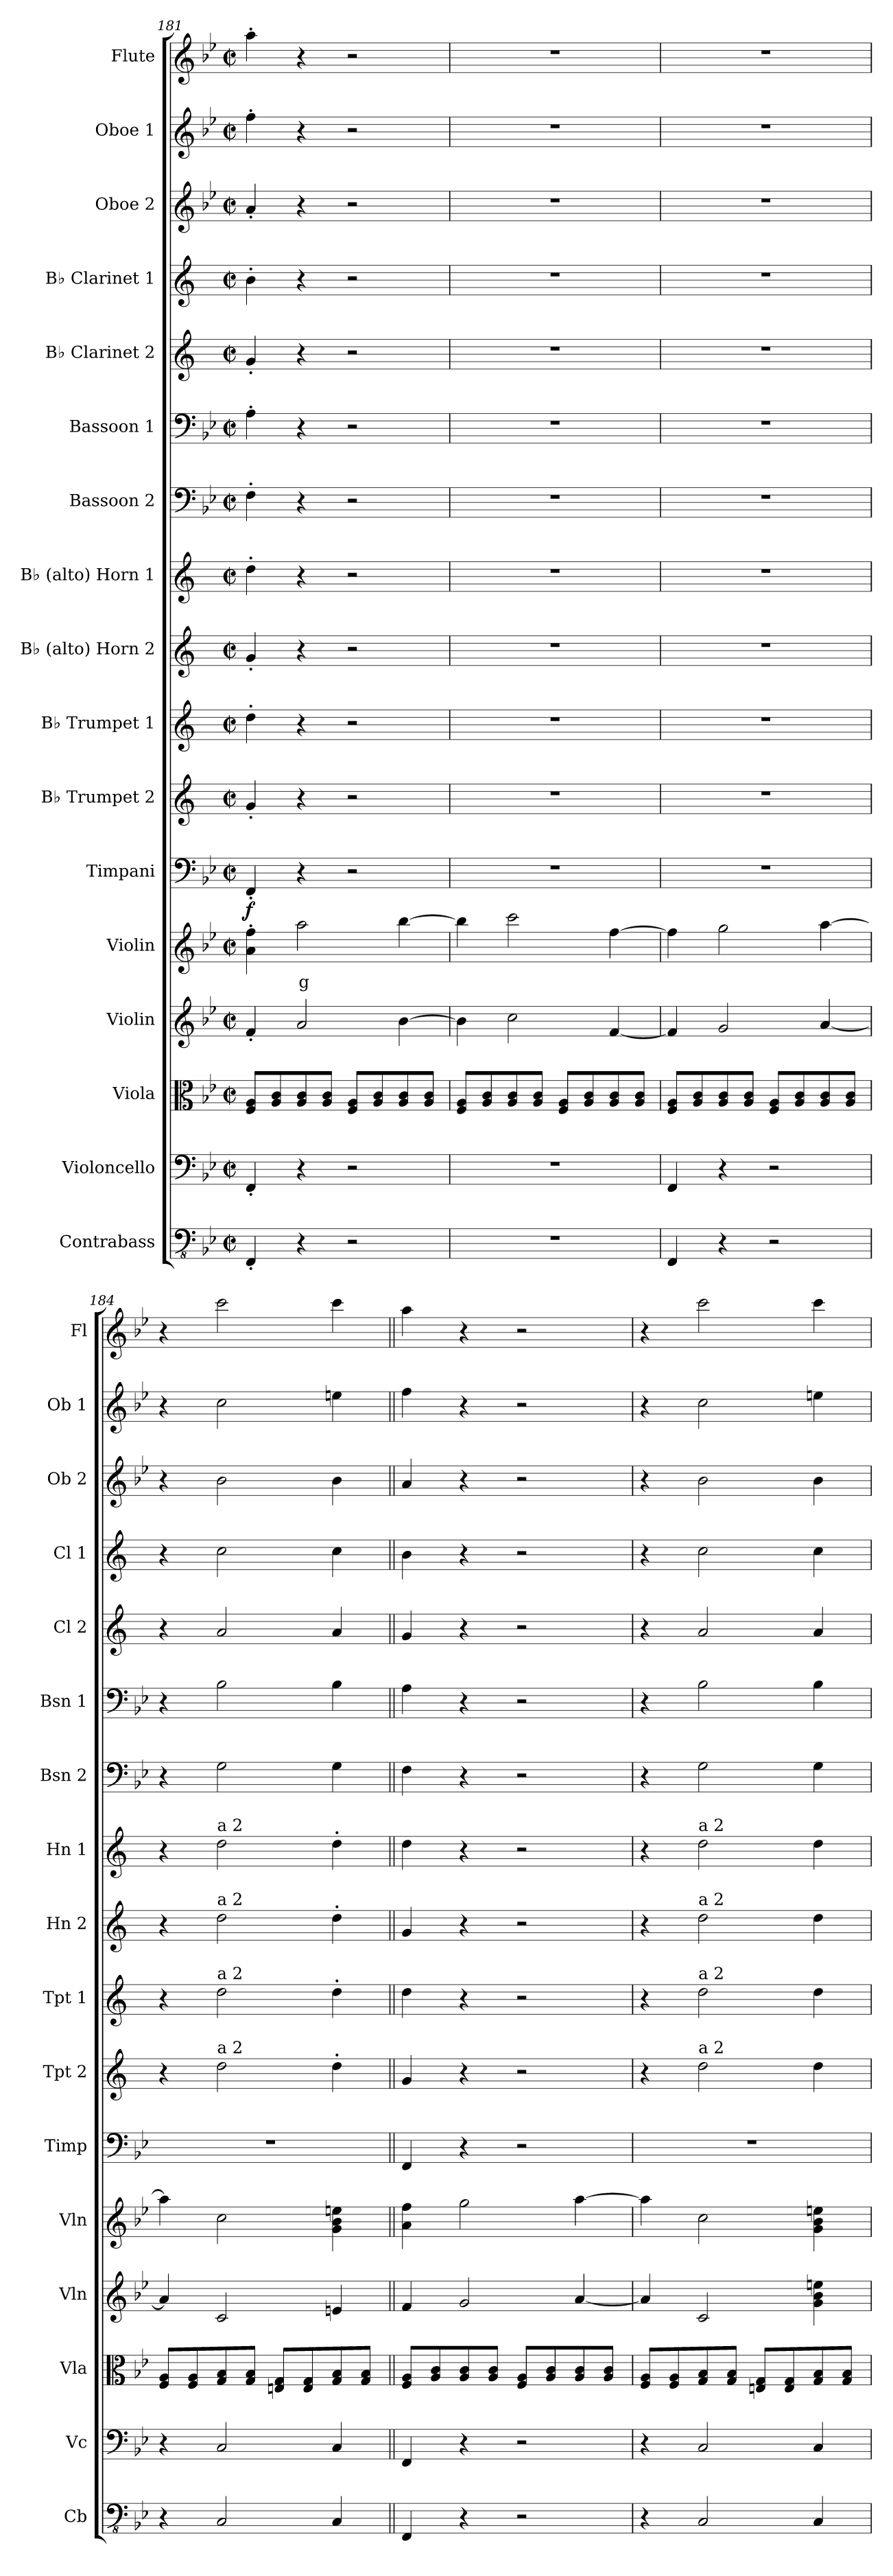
**kern	**kern	**kern	**kern	**kern	**text	**kern	**dynam	**kern	**kern	**kern	**kern	**kern	**kern	**kern	**kern	**kern	**kern	**kern
*part17	*part16	*part15	*part14	*part13	*part13	*part12	*part12	*part11	*part10	*part9	*part8	*part7	*part6	*part5	*part4	*part3	*part2	*part1
*staff17	*staff16	*staff15	*staff14	*staff13	*staff13	*staff12	*staff12	*staff11	*staff10	*staff9	*staff8	*staff7	*staff6	*staff5	*staff4	*staff3	*staff2	*staff1
*I"Contrabass	*I"Violoncello	*I"Viola	*I"Violin	*I"Violin	*	*I"Timpani	*	*I"B♭ Trumpet 2	*I"B♭ Trumpet 1	*I"B♭ (alto) Horn 2	*I"B♭ (alto) Horn 1	*I"Bassoon 2	*I"Bassoon 1	*I"B♭ Clarinet 2	*I"B♭ Clarinet 1	*I"Oboe 2	*I"Oboe 1	*I"Flute
*I'Cb	*I'Vc	*I'Vla	*I'Vln	*I'Vln	*	*I'Timp	*	*I'Tpt 2	*I'Tpt 1	*I'Hn 2	*I'Hn 1	*I'Bsn 2	*I'Bsn 1	*I'Cl 2	*I'Cl 1	*I'Ob 2	*I'Ob 1	*I'Fl
*clefFv4	*clefF4	*clefC3	*clefG2	*clefG2	*	*clefF4	*	*clefG2	*clefG2	*clefG2	*clefG2	*clefF4	*clefF4	*clefG2	*clefG2	*clefG2	*clefG2	*clefG2
*	*	*	*	*	*	*	*	*ITrd1c2	*ITrd1c2	*ITrd1c2	*ITrd1c2	*	*	*ITrd1c2	*ITrd1c2	*	*	*
*k[b-e-]	*k[b-e-]	*k[b-e-]	*k[b-e-]	*k[b-e-]	*	*k[b-e-]	*	*k[b-e-]	*k[b-e-]	*k[b-e-]	*k[b-e-]	*k[b-e-]	*k[b-e-]	*k[b-e-]	*k[b-e-]	*k[b-e-]	*k[b-e-]	*k[b-e-]
*M2/2	*M2/2	*M2/2	*M2/2	*M2/2	*	*M2/2	*	*M2/2	*M2/2	*M2/2	*M2/2	*M2/2	*M2/2	*M2/2	*M2/2	*M2/2	*M2/2	*M2/2
*met(c|)	*met(c|)	*met(c|)	*met(c|)	*met(c|)	*	*met(c|)	*	*met(c|)	*met(c|)	*met(c|)	*met(c|)	*met(c|)	*met(c|)	*met(c|)	*met(c|)	*met(c|)	*met(c|)	*met(c|)
=181	=181	=181	=181	=181	=181	=181	=181	=181	=181	=181	=181	=181	=181	=181	=181	=181	=181	=181
!	!	!	!	!	!	!	!LO:DY:b	!	!	!	!	!	!	!	!	!	!	!
4FFF'/	4FF'/	8F/ 8A/L	4f'/	4a\' 4ff\'	.	4FF'/	f	4f'/	4cc'\	4f'/	4cc'\	4F'\	4A'\	4f'/	4a'\	4a'/	4ff'\	4aa'\
.	.	8A/ 8c/	.	.	.	.	.	.	.	.	.	.	.	.	.	.	.	.
!	!	!	!	!	!LO:LY:b:color=#FF0000	!	!	!	!	!	!	!	!	!	!	!	!	!
4r	4r	8A/ 8c/	2a/	2aa\	g	4r	.	4r	4r	4r	4r	4r	4r	4r	4r	4r	4r	4r
.	.	8A/ 8c/J	.	.	.	.	.	.	.	.	.	.	.	.	.	.	.	.
2r	2r	8F/ 8A/L	.	.	.	2r	.	2r	2r	2r	2r	2r	2r	2r	2r	2r	2r	2r
.	.	8A/ 8c/	.	.	.	.	.	.	.	.	.	.	.	.	.	.	.	.
.	.	8A/ 8c/	[4b-\	[4bb-\	.	.	.	.	.	.	.	.	.	.	.	.	.	.
.	.	8A/ 8c/J	.	.	.	.	.	.	.	.	.	.	.	.	.	.	.	.
=182	=182	=182	=182	=182	=182	=182	=182	=182	=182	=182	=182	=182	=182	=182	=182	=182	=182	=182
1r	1r	8F/ 8A/L	4b-\]	4bb-\]	.	1r	.	1r	1r	1r	1r	1r	1r	1r	1r	1r	1r	1r
.	.	8A/ 8c/	.	.	.	.	.	.	.	.	.	.	.	.	.	.	.	.
.	.	8A/ 8c/	2cc\	2ccc\	.	.	.	.	.	.	.	.	.	.	.	.	.	.
.	.	8A/ 8c/J	.	.	.	.	.	.	.	.	.	.	.	.	.	.	.	.
.	.	8F/ 8A/L	.	.	.	.	.	.	.	.	.	.	.	.	.	.	.	.
.	.	8A/ 8c/	.	.	.	.	.	.	.	.	.	.	.	.	.	.	.	.
.	.	8A/ 8c/	[4f/	[4ff\	.	.	.	.	.	.	.	.	.	.	.	.	.	.
.	.	8A/ 8c/J	.	.	.	.	.	.	.	.	.	.	.	.	.	.	.	.
=183	=183	=183	=183	=183	=183	=183	=183	=183	=183	=183	=183	=183	=183	=183	=183	=183	=183	=183
4FFF/	4FF/	8F/ 8A/L	4f/]	4ff\]	.	1r	.	1r	1r	1r	1r	1r	1r	1r	1r	1r	1r	1r
.	.	8A/ 8c/	.	.	.	.	.	.	.	.	.	.	.	.	.	.	.	.
4r	4r	8A/ 8c/	2g/	2gg\	.	.	.	.	.	.	.	.	.	.	.	.	.	.
.	.	8A/ 8c/J	.	.	.	.	.	.	.	.	.	.	.	.	.	.	.	.
2r	2r	8F/ 8A/L	.	.	.	.	.	.	.	.	.	.	.	.	.	.	.	.
.	.	8A/ 8c/	.	.	.	.	.	.	.	.	.	.	.	.	.	.	.	.
.	.	8A/ 8c/	[4a/	[4aa\	.	.	.	.	.	.	.	.	.	.	.	.	.	.
.	.	8A/ 8c/J	.	.	.	.	.	.	.	.	.	.	.	.	.	.	.	.
=184	=184	=184	=184	=184	=184	=184	=184	=184	=184	=184	=184	=184	=184	=184	=184	=184	=184	=184
4r	4r	8F/ 8A/L	4a/]	4aa\]	.	1r	.	4r	4r	4r	4r	4r	4r	4r	4r	4r	4r	4r
.	.	8F/ 8A/	.	.	.	.	.	.	.	.	.	.	.	.	.	.	.	.
!	!	!	!	!	!	!	!	!	!	!	!LO:TX:a:t=a 2	!	!	!	!	!	!	!
!	!	!	!	!	!	!	!	!	!	!LO:TX:a:t=a 2	!	!	!	!	!	!	!	!
!	!	!	!	!	!	!	!	!	!LO:TX:a:t=a 2	!	!	!	!	!	!	!	!	!
!	!	!	!	!	!	!	!	!LO:TX:a:t=a 2	!	!	!	!	!	!	!	!	!	!
2CC/	2C/	8G/ 8B-/	2c/	2cc\	.	.	.	2cc\	2cc\	2cc\	2cc\	2G\	2B-\	2g/	2b-\	2b-\	2cc\	2ccc\
.	.	8G/ 8B-/J	.	.	.	.	.	.	.	.	.	.	.	.	.	.	.	.
.	.	8En/ 8G/L	.	.	.	.	.	.	.	.	.	.	.	.	.	.	.	.
.	.	8E/ 8G/	.	.	.	.	.	.	.	.	.	.	.	.	.	.	.	.
4CC/	4C/	8G/ 8B-/	4en/	4g\ 4b-\ 4een\	.	.	.	4cc'\	4cc'\	4cc'\	4cc'\	4G\	4B-\	4g/	4b-\	4b-\	4een\	4ccc\
.	.	8G/ 8B-/J	.	.	.	.	.	.	.	.	.	.	.	.	.	.	.	.
=185||	=185||	=185||	=185||	=185||	=185||	=185||	=185||	=185||	=185||	=185||	=185||	=185||	=185||	=185||	=185||	=185||	=185||	=185||
4FFF/	4FF/	8F/ 8A/L	4f/	4a\ 4ff\	.	4FF/	.	4f/	4cc\	4f/	4cc\	4F\	4A\	4f/	4a\	4a/	4ff\	4aa\
.	.	8A/ 8c/	.	.	.	.	.	.	.	.	.	.	.	.	.	.	.	.
4r	4r	8A/ 8c/	2g/	2gg\	.	4r	.	4r	4r	4r	4r	4r	4r	4r	4r	4r	4r	4r
.	.	8A/ 8c/J	.	.	.	.	.	.	.	.	.	.	.	.	.	.	.	.
2r	2r	8F/ 8A/L	.	.	.	2r	.	2r	2r	2r	2r	2r	2r	2r	2r	2r	2r	2r
.	.	8A/ 8c/	.	.	.	.	.	.	.	.	.	.	.	.	.	.	.	.
.	.	8A/ 8c/	[4a/	[4aa\	.	.	.	.	.	.	.	.	.	.	.	.	.	.
.	.	8A/ 8c/J	.	.	.	.	.	.	.	.	.	.	.	.	.	.	.	.
!!LO:PB:g=z
=186	=186	=186	=186	=186	=186	=186	=186	=186	=186	=186	=186	=186	=186	=186	=186	=186	=186	=186
4r	4r	8F/ 8A/L	4a/]	4aa\]	.	1r	.	4r	4r	4r	4r	4r	4r	4r	4r	4r	4r	4r
.	.	8F/ 8A/	.	.	.	.	.	.	.	.	.	.	.	.	.	.	.	.
!	!	!	!	!	!	!	!	!	!	!	!LO:TX:a:t=a 2	!	!	!	!	!	!	!
!	!	!	!	!	!	!	!	!	!	!LO:TX:a:t=a 2	!	!	!	!	!	!	!	!
!	!	!	!	!	!	!	!	!	!LO:TX:a:t=a 2	!	!	!	!	!	!	!	!	!
!	!	!	!	!	!	!	!	!LO:TX:a:t=a 2	!	!	!	!	!	!	!	!	!	!
2CC/	2C/	8G/ 8B-/	2c/	2cc\	.	.	.	2cc\	2cc\	2cc\	2cc\	2G\	2B-\	2g/	2b-\	2b-\	2cc\	2ccc\
.	.	8G/ 8B-/J	.	.	.	.	.	.	.	.	.	.	.	.	.	.	.	.
.	.	8En/ 8G/L	.	.	.	.	.	.	.	.	.	.	.	.	.	.	.	.
.	.	8E/ 8G/	.	.	.	.	.	.	.	.	.	.	.	.	.	.	.	.
4CC/	4C/	8G/ 8B-/	4g\ 4b-\ 4een\	4g\ 4b-\ 4een\	.	.	.	4cc\	4cc\	4cc\	4cc\	4G\	4B-\	4g/	4b-\	4b-\	4een\	4ccc\
.	.	8G/ 8B-/J	.	.	.	.	.	.	.	.	.	.	.	.	.	.	.	.
=	=	=	=	=	=	=	=	=	=	=	=	=	=	=	=	=	=	=
*-	*-	*-	*-	*-	*-	*-	*-	*-	*-	*-	*-	*-	*-	*-	*-	*-	*-	*-
